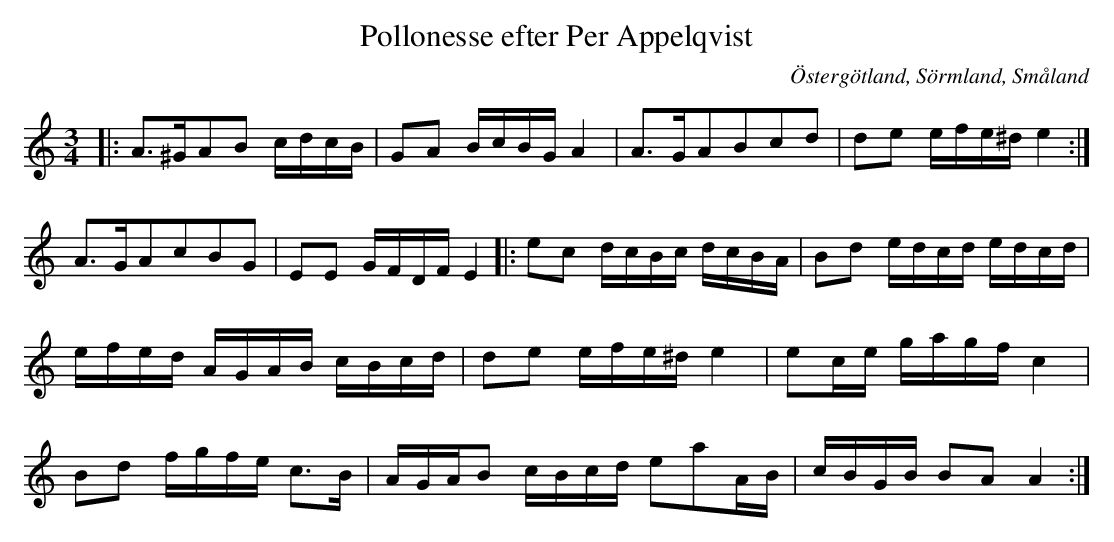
X:1
T:Pollonesse efter Per Appelqvist
O:Östergötland, Sörmland, Småland
M:3/4
L:1/8
K:C
|: A>^GAB c/2d/2c/2B/2| GA B/2c/2B/2G/2 A2 | A>GABcd | de e/2f/2e/2^d/2 e2 :| A>GAcBG | EE G/2F/2D/2F/2 E2  |: ec d/2c/2B/2c/2 d/2c/2B/2A/2 | Bd e/2d/2c/2d/2 e/2d/2c/2d/2 |e/2f/2e/2d/2 A/2G/2A/2B/2 c/2B/2c/2d/2 | de e/2f/2e/2^d/2 e2 | ec/2e/2 g/2/a/2g/2f/2 c2 | Bd f/2g/2f/2e/2 c>B | A/2G/2A/2B c/2B/2c/2d/2 eaA/2B/2 | c/2B/2G/2B/2 BA A2  :|
